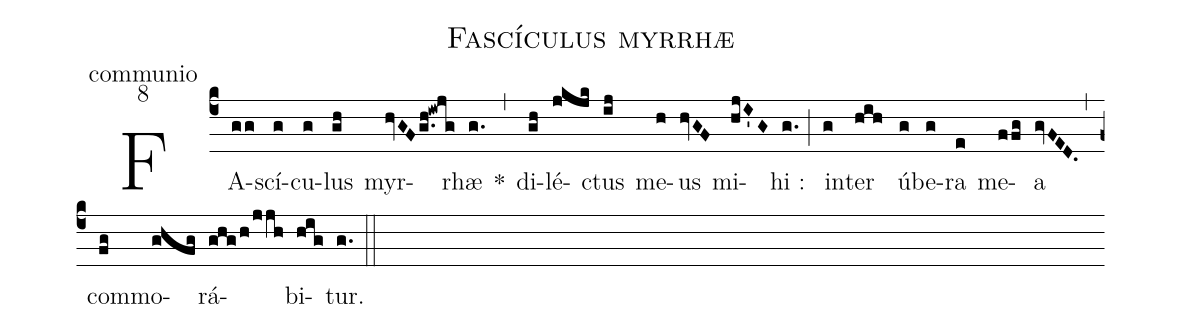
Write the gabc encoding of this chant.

name: Fascículus myrrhæ;
mode: 8;
office-part: communio;
%%
(c4) FA(gg)scí(g)cu(g)lus(gh) myr(hvGF!/g.h!iwjg)rhæ(g.) *(,) di(gh)lé(jkjk)ctus(ij) me(h)us(hvGF) mi(hjI'G)hi :(g.) (;)
in(g)ter(hih) ú(g)be(g)ra(e) me(ffg)a(gvFED.) (,) com(fg)mo(ghfg)rá(ghg!/h!/jjh)bi(hig)tur.(g.) (::)
